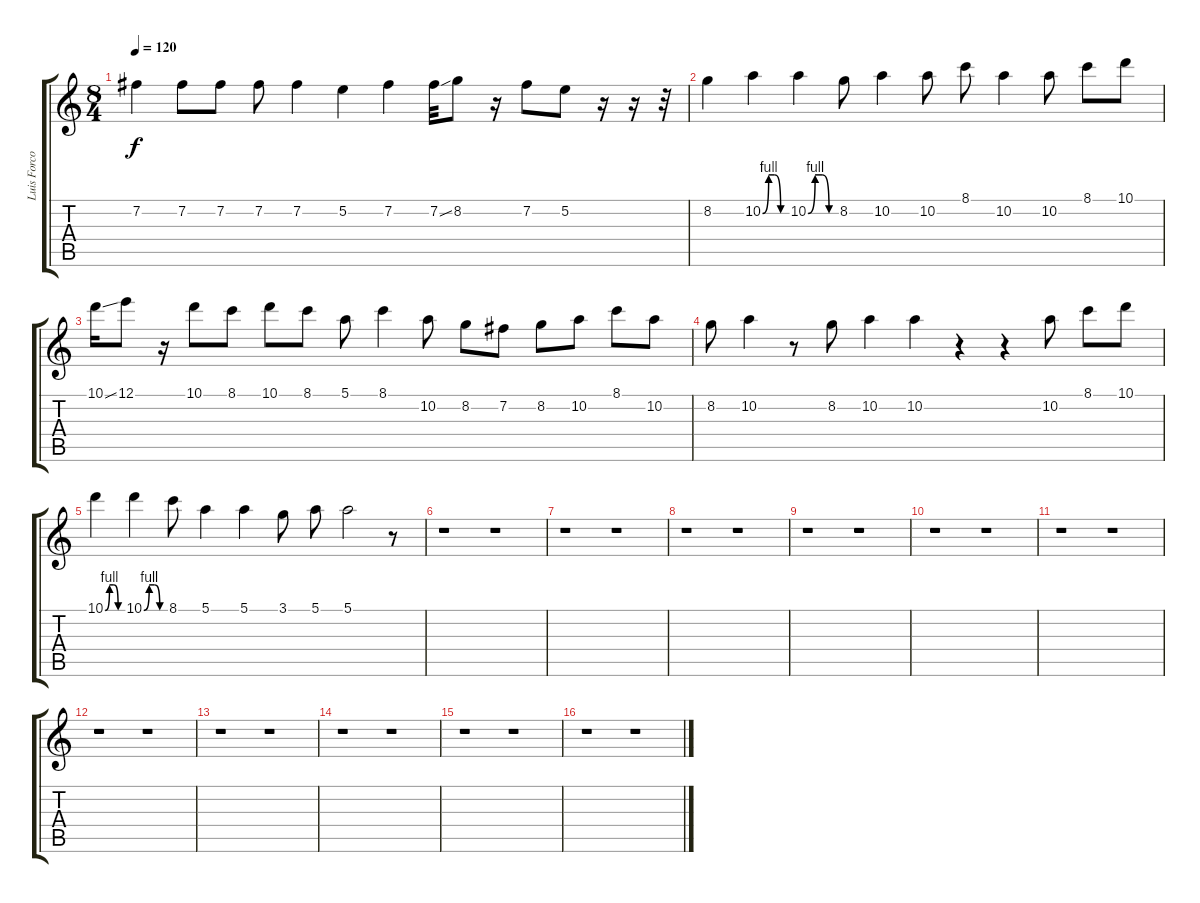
\track ("Luis Forconi - Guitar" "Luis Forco") {instrument electricguitarclean}
\staff {score tabs}
\tuning (E4 B3 G3 D3 A2 E2) {hide}
\ts (8 4)
\tempo 120
\clef g2
\ks c
7.2.4{dy f} 7.2.8 7.2.8 7.2.8 7.2.4 5.2.4 7.2.4 7.2{ss}.32 8.2.8 r.16 7.2.8 5.2.8 r.16 r.16 r.32 |
8.2.4 10.2{be (custom 0 0 15 4 30 4 45 0 60 0)}.4 10.2{be (custom 0 0 15 4 30 4 45 0 60 0)}.4 8.2.8 10.2.4 10.2.8 8.1.8 10.2.4 10.2.8 8.1.8 10.1.8 |
10.1{ss}.16 12.1.8 r.16 10.1.8 8.1.8 10.1.8 8.1.8 5.1.8 8.1.4 10.2.8 8.2.8 7.2.8 8.2.8 10.2.8 8.1.8 10.2.8 |
8.2.8 10.2.4 r.8 8.2.8 10.2.4 10.2.4 r.4 r.4 10.2.8 8.1.8 10.1.8 |
10.1{be (custom 0 0 15 4 30 4 45 0 60 0)}.4 10.1{be (custom 0 0 15 4 30 4 45 0 60 0)}.4 8.1.8 5.1.4 5.1.4 3.1.8 5.1.8 5.1.2 r.8 |
r.1 r.1 |
r.1 r.1 |
r.1 r.1 |
r.1 r.1 |
r.1 r.1 |
r.1 r.1 |
r.1 r.1 |
r.1 r.1 |
r.1 r.1 |
r.1 r.1 |
r.1 r.1
